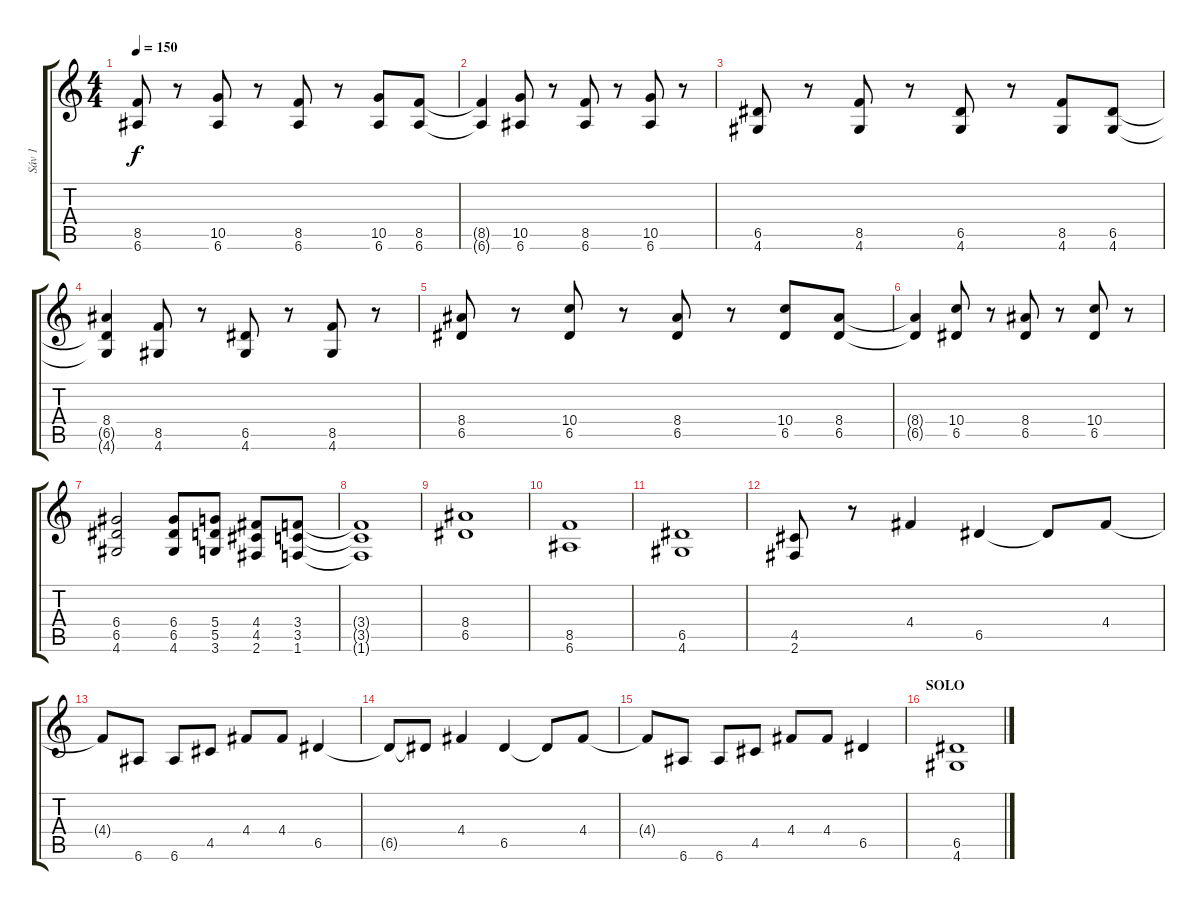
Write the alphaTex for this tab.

\track ("Sáv 1" "Sáv 1") {instrument overdrivenguitar}
\staff {score tabs}
\tuning (E4 B3 G3 D3 A2 E2) {hide}
\ts (4 4)
\tempo 150
\clef g2
\ks c
(8.5 6.6).8{dy f} r.8 (10.5 6.6).8 r.8 (8.5 6.6).8 r.8 (10.5 6.6).8 (8.5 6.6).8 |
(8.5{t} 6.6{t}).4 (10.5 6.6).8 r.8 (8.5 6.6).8 r.8 (10.5 6.6).8 r.8 |
(6.5 4.6).8 r.8 (8.5 4.6).8 r.8 (6.5 4.6).8 r.8 (8.5 4.6).8 (6.5 4.6).8 |
(8.4 6.5{t} 4.6{t}).4 (8.5 4.6).8 r.8 (6.5 4.6).8 r.8 (8.5 4.6).8 r.8 |
(8.4 6.5).8 r.8 (10.4 6.5).8 r.8 (8.4 6.5).8 r.8 (10.4 6.5).8 (8.4 6.5).8 |
(8.4{t} 6.5{t}).4 (10.4 6.5).8 r.8 (8.4 6.5).8 r.8 (10.4 6.5).8 r.8 |
(6.4 6.5 4.6).2 (6.4 6.5 4.6).8 (5.4 5.5 3.6).8 (4.4 4.5 2.6).8 (3.4 3.5 1.6).8 |
(3.4{t} 3.5{t} 1.6{t}).1 |
(8.4 6.5).1 |
(8.5 6.6).1 |
(6.5 4.6).1 |
(4.5 2.6).8 r.8 4.4.4 6.5.4 6.5{t}.8 4.4.8 |
4.4{t}.8 6.6.8 6.6.8 4.5.8 4.4.8 4.4.8 6.5.4 |
6.5{t}.8 6.5{t}.8 4.4.4 6.5.4 6.5{t}.8 4.4.8 |
4.4{t}.8 6.6.8 6.6.8 4.5.8 4.4.8 4.4.8 6.5.4 |
\section ("" "SOLO")
(6.5 4.6).1
